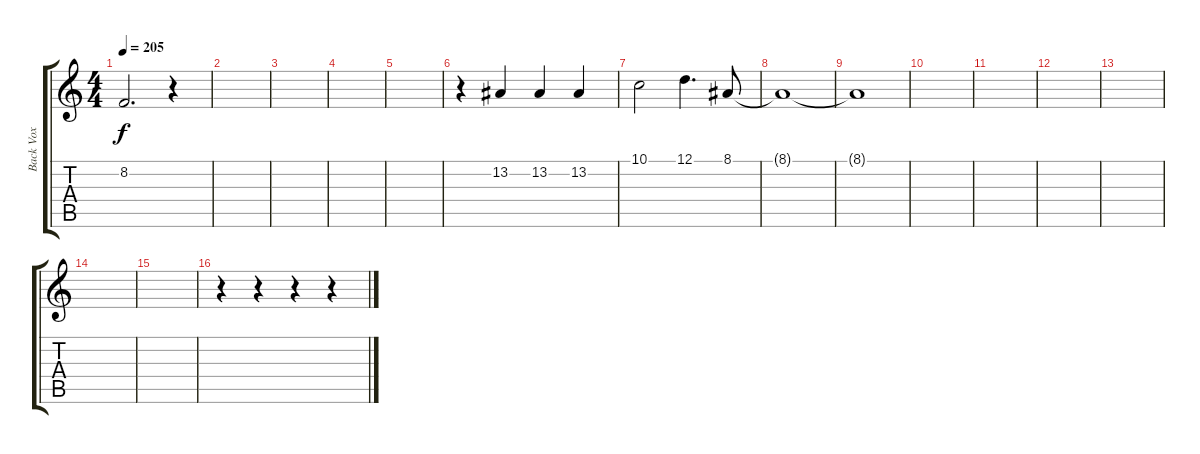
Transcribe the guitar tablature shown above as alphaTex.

\track ("Back Vox" "Back Vox") {instrument clarinet}
\staff {score tabs}
\tuning (D4 A3 F3 C3 G2 D2) {hide}
\ts (4 4)
\tempo 205
\clef g2
\ks c
8.2{t}.2{d dy f} r.4 |
|
|
|
|
r.4 13.2.4 13.2.4 13.2.4 |
10.1.2 12.1.4{d} 8.1.8 |
8.1{t}.1 |
8.1{t}.1 |
|
|
|
|
|
|
r.4 r.4 r.4 r.4
